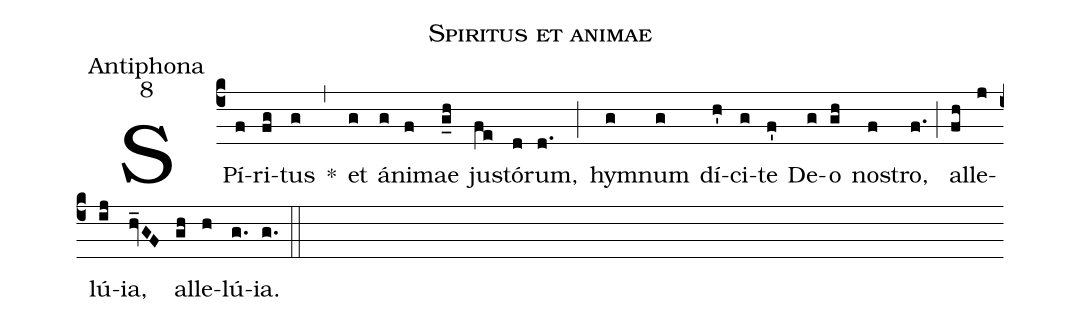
name:Spiritus et animae;
office-part:Antiphona;
mode:8;
%%
(c4) SPí(f)ri(fg)tus(g) *(,) et(g) á(g)ni(f)mae(g_h) ju(fe)stó(d)rum,(d.) (;) hy(g)mnum(g) dí(h')ci(g)te(f') De(g)o(gh) no(f)stro,(f.) (;) al(fh)le(j)lú(ij)ia,(hv_GF) al(gh)le(h)lú(g.)ia.(g.) (::)
